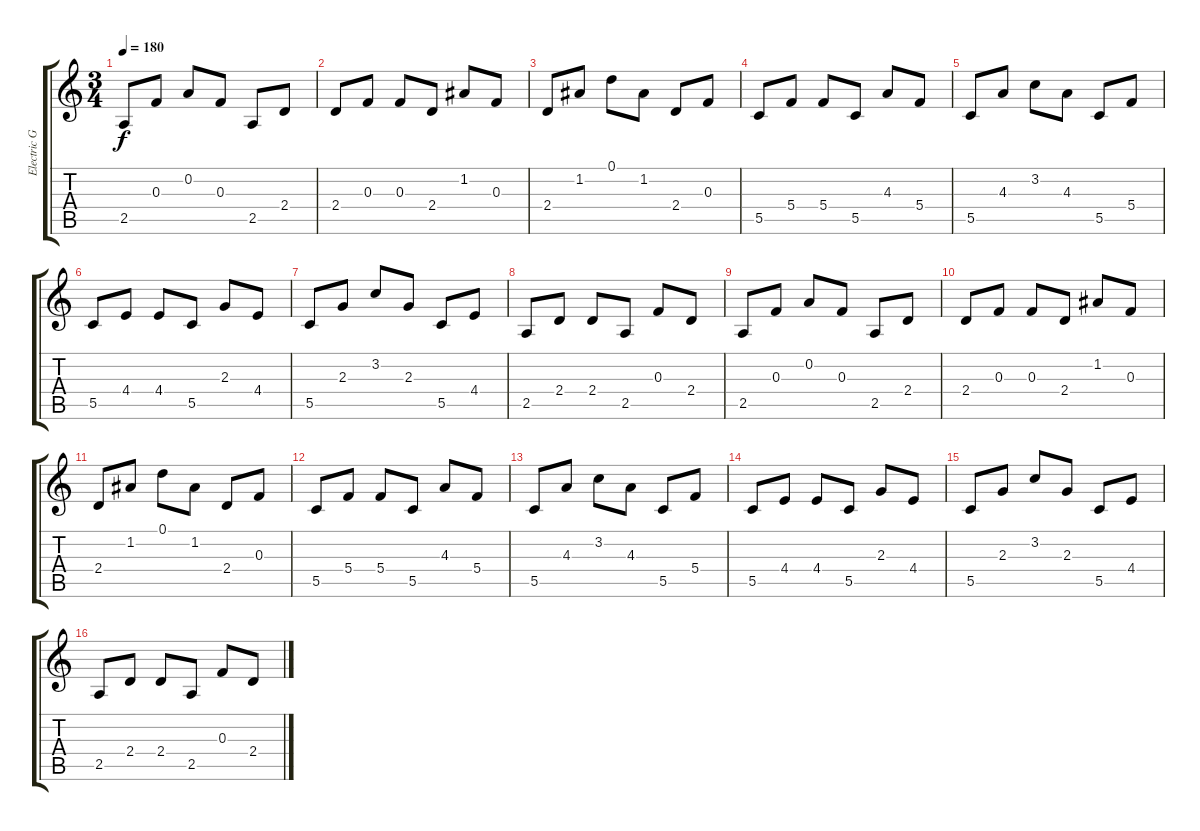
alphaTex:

\track ("Electric Guitar 2" "Electric G") {instrument distortionguitar}
\staff {score tabs}
\tuning (D4 A3 F3 C3 G2 D2) {hide}
\ts (3 4)
\tempo 180
\clef g2
\ks c
2.5.8{dy f} 0.3.8 0.2.8 0.3.8 2.5.8 2.4.8 |
2.4.8 0.3.8 0.3.8 2.4.8 1.2.8 0.3.8 |
2.4.8 1.2.8 0.1.8 1.2.8 2.4.8 0.3.8 |
5.5.8 5.4.8 5.4.8 5.5.8 4.3.8 5.4.8 |
5.5.8 4.3.8 3.2.8 4.3.8 5.5.8 5.4.8 |
5.5.8 4.4.8 4.4.8 5.5.8 2.3.8 4.4.8 |
5.5.8 2.3.8 3.2.8 2.3.8 5.5.8 4.4.8 |
2.5.8 2.4.8 2.4.8 2.5.8 0.3.8 2.4.8 |
2.5.8 0.3.8 0.2.8 0.3.8 2.5.8 2.4.8 |
2.4.8 0.3.8 0.3.8 2.4.8 1.2.8 0.3.8 |
2.4.8 1.2.8 0.1.8 1.2.8 2.4.8 0.3.8 |
5.5.8 5.4.8 5.4.8 5.5.8 4.3.8 5.4.8 |
5.5.8 4.3.8 3.2.8 4.3.8 5.5.8 5.4.8 |
5.5.8 4.4.8 4.4.8 5.5.8 2.3.8 4.4.8 |
5.5.8 2.3.8 3.2.8 2.3.8 5.5.8 4.4.8 |
2.5.8 2.4.8 2.4.8 2.5.8 0.3.8 2.4.8
